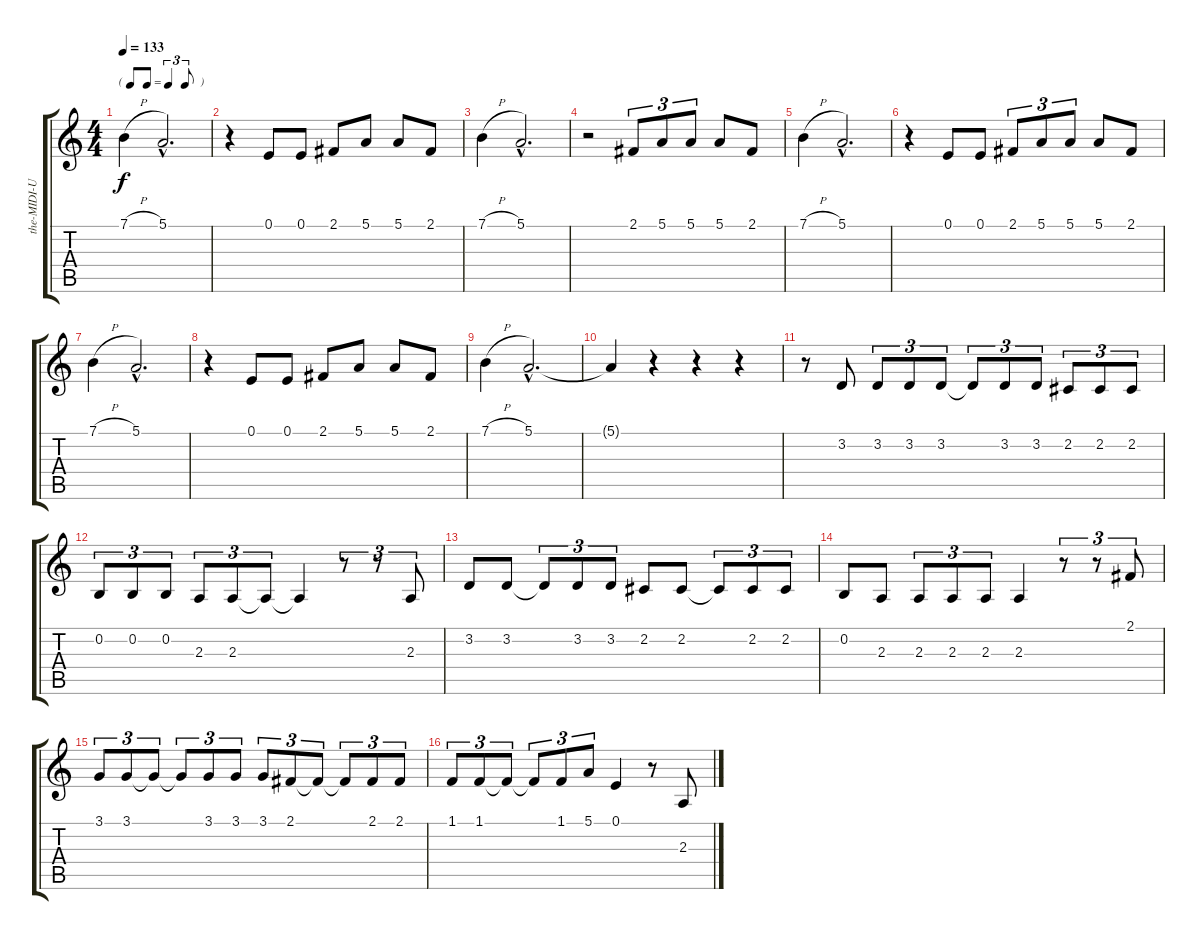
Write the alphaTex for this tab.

\track ("the-MIDI-Universe@" "the-MIDI-U") {instrument tenorsax}
\staff {score tabs}
\tuning (E4 B3 G3 D3 A2 E2) {hide}
\ts (4 4)
\tf triplet8th
\tempo 133
\clef g2
\ks c
7.1{h}.4{dy f} 5.1{hac}.2{d} |
r.4 0.1.8 0.1.8 2.1.8 5.1.8 5.1.8 2.1.8 |
7.1{h}.4 5.1{hac}.2{d} |
r.2 2.1.8{tu (3 2)} 5.1.8{tu (3 2)} 5.1.8{tu (3 2)} 5.1.8 2.1.8 |
7.1{h}.4 5.1{hac}.2{d} |
r.4 0.1.8 0.1.8 2.1.8{tu (3 2)} 5.1.8{tu (3 2)} 5.1.8{tu (3 2)} 5.1.8 2.1.8 |
7.1{h}.4 5.1{hac}.2{d} |
r.4 0.1.8 0.1.8 2.1.8 5.1.8 5.1.8 2.1.8 |
7.1{h}.4 5.1{hac}.2{d} |
5.1{t}.4 r.4 r.4 r.4 |
r.8 3.2.8 3.2.8{tu (3 2)} 3.2.8{tu (3 2)} 3.2.8{tu (3 2)} 3.2{t}.8{tu (3 2)} 3.2.8{tu (3 2)} 3.2.8{tu (3 2)} 2.2.8{tu (3 2)} 2.2.8{tu (3 2)} 2.2.8{tu (3 2)} |
0.2.8{tu (3 2)} 0.2.8{tu (3 2)} 0.2.8{tu (3 2)} 2.3.8{tu (3 2)} 2.3.8{tu (3 2)} 2.3{t}.8{tu (3 2)} 2.3{t}.4 r.8{tu (3 2)} r.8{tu (3 2)} 2.3.8{tu (3 2)} |
3.2.8 3.2.8 3.2{t}.8{tu (3 2)} 3.2.8{tu (3 2)} 3.2.8{tu (3 2)} 2.2.8 2.2.8 2.2{t}.8{tu (3 2)} 2.2.8{tu (3 2)} 2.2.8{tu (3 2)} |
0.2.8 2.3.8 2.3.8{tu (3 2)} 2.3.8{tu (3 2)} 2.3.8{tu (3 2)} 2.3.4 r.8{tu (3 2)} r.8{tu (3 2)} 2.1.8{tu (3 2)} |
3.1.8{tu (3 2)} 3.1.8{tu (3 2)} 3.1{t}.8{tu (3 2)} 3.1{t}.8{tu (3 2)} 3.1.8{tu (3 2)} 3.1.8{tu (3 2)} 3.1.8{tu (3 2)} 2.1.8{tu (3 2)} 2.1{t}.8{tu (3 2)} 2.1{t}.8{tu (3 2)} 2.1.8{tu (3 2)} 2.1.8{tu (3 2)} |
1.1.8{tu (3 2)} 1.1.8{tu (3 2)} 1.1{t}.8{tu (3 2)} 1.1{t}.8{tu (3 2)} 1.1.8{tu (3 2)} 5.1.8{tu (3 2)} 0.1.4 r.8 2.3.8
